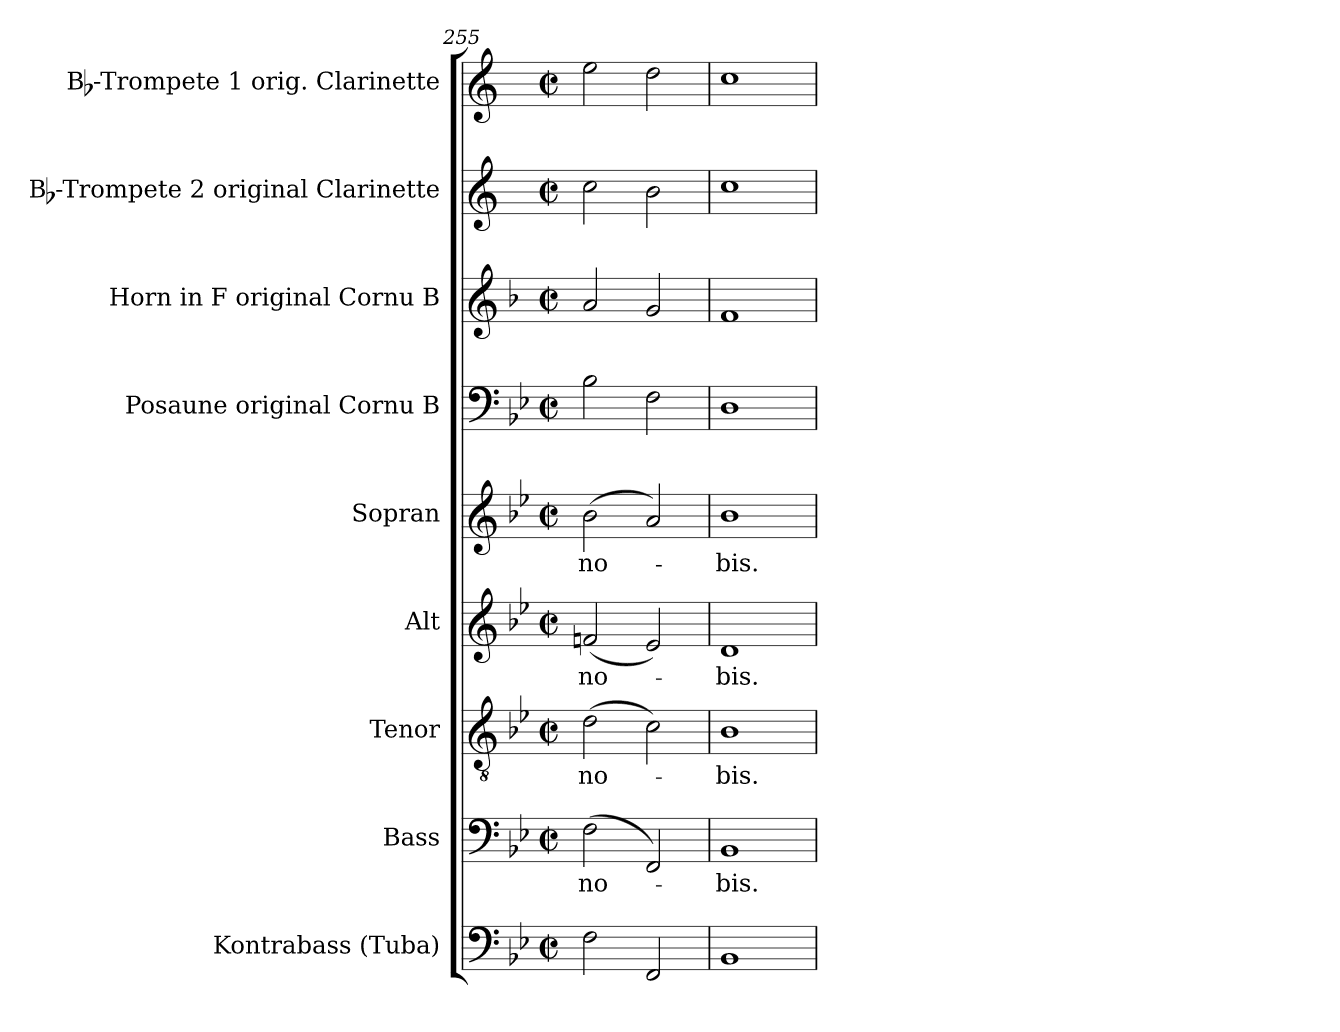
**kern	**kern	**text	**kern	**text	**kern	**text	**kern	**text	**kern	**kern	**kern	**kern
*part9	*part8	*part8	*part7	*part7	*part6	*part6	*part5	*part5	*part4	*part3	*part2	*part1
*staff9	*staff8	*staff8	*staff7	*staff7	*staff6	*staff6	*staff5	*staff5	*staff4	*staff3	*staff2	*staff1
*I"Kontrabass (Tuba)	*I"Bass	*	*I"Tenor	*	*I"Alt	*	*I"Sopran	*	*I"Posaune original Cornu B	*I"Horn in F original Cornu B	*I"Bb-Trompete 2 original Clarinette	*I"Bb-Trompete 1 orig. Clarinette
*I'Kb.	*I'B.	*	*I'T.	*	*I'A.	*	*I'S.	*	*I'Pos.	*I'Hrn.	*I'Bb Trp. 2	*I'Bb Trp. 1
*clefF4	*clefF4	*	*clefGv2	*	*clefG2	*	*clefG2	*	*clefF4	*clefG2	*clefG2	*clefG2
*ITrd7c12	*	*	*	*	*	*	*	*	*	*ITrd4c7	*ITrd1c2	*ITrd1c2
*k[b-e-]	*k[b-e-]	*	*k[b-e-]	*	*k[b-e-]	*	*k[b-e-]	*	*k[b-e-]	*k[b-e-]	*k[b-e-]	*k[b-e-]
*B-:	*B-:	*	*B-:	*	*B-:	*	*B-:	*	*B-:	*B-:	*B-:	*B-:
*M2/2	*M2/2	*	*M2/2	*	*M2/2	*	*M2/2	*	*M2/2	*M2/2	*M2/2	*M2/2
*met(c|)	*met(c|)	*	*met(c|)	*	*met(c|)	*	*met(c|)	*	*met(c|)	*met(c|)	*met(c|)	*met(c|)
=255	=255	=255	=255	=255	=255	=255	=255	=255	=255	=255	=255	=255
!	!	!LO:LY:b	!	!LO:LY:b	!	!LO:LY:b	!	!LO:LY:b	!	!	!	!
2FF\	(>2F\	no-	(>2d\	no-	(<2fn/	no-	(>2b-\	no-	2B-\	2d/	2b-\	2dd\
2FFF/	2FF/)	.	2c\)	.	2e-/)	.	2a/)	.	2F\	2c/	2a\	2cc\
=256	=256	=256	=256	=256	=256	=256	=256	=256	=256	=256	=256	=256
!	!	!LO:LY:b	!	!LO:LY:b	!	!LO:LY:b	!	!LO:LY:b	!	!	!	!
1BBB-	1BB-	-bis.	1B-	-bis.	1d	-bis.	1b-	-bis.	1D	1B-	1b-	1b-
=	=	=	=	=	=	=	=	=	=	=	=	=
*-	*-	*-	*-	*-	*-	*-	*-	*-	*-	*-	*-	*-
